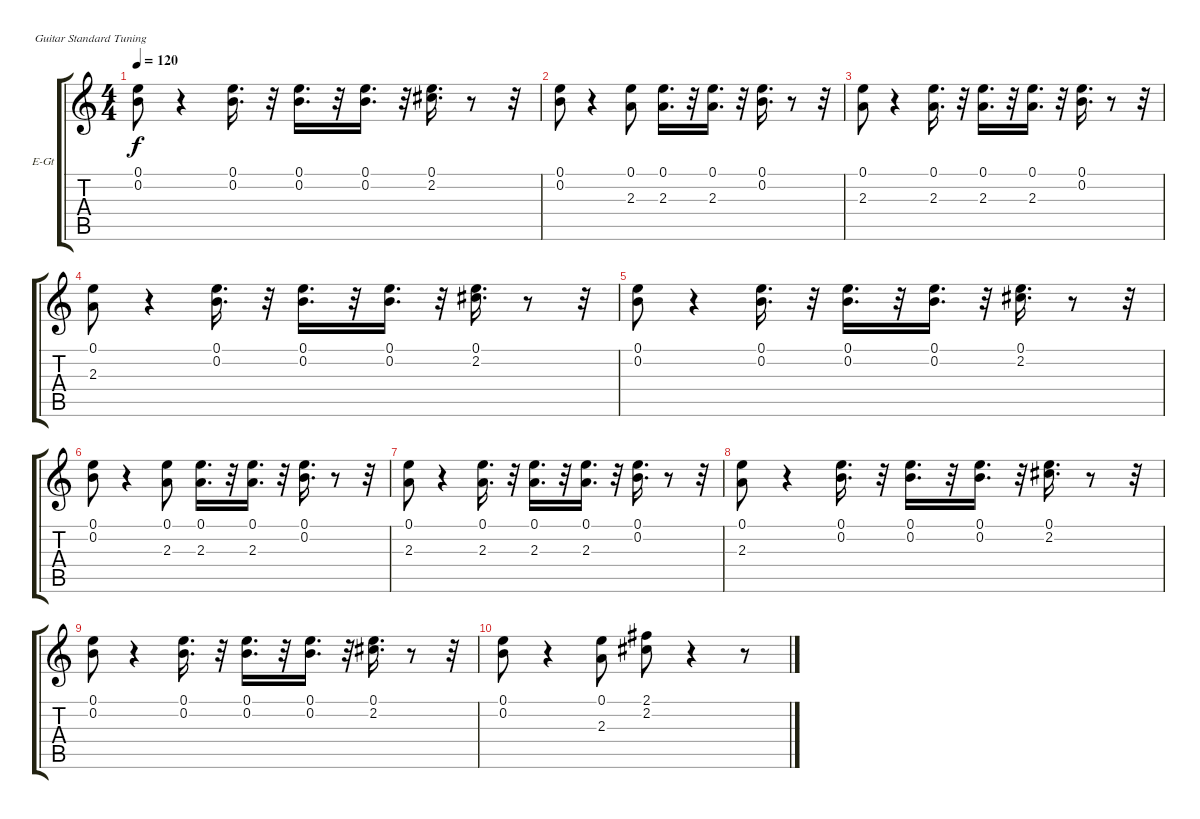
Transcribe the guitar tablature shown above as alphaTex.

\bracketExtendMode groupsimilarinstruments
\firstSystemTrackNameOrientation horizontal
\otherSystemsTrackNameOrientation horizontal
\track ("Гитара 1" "E-Gt") {instrument electricguitarclean}
\staff {score tabs}
\tuning (E4 B3 G3 D3 A2 E2)
\ts (4 4)
\tempo 120
\clef g2
\ks c
(0.1 0.2).8{dy f} r.4 (0.1 0.2).16{d} r.32 (0.1 0.2).16{d} r.32 (0.1 0.2).16{d} r.32 (0.1 2.2).16{d} r.8 r.32 |
(0.1 0.2).8 r.4 (0.1 2.3).8 (0.1 2.3).16{d} r.32 (0.1 2.3).16{d} r.32 (0.1 0.2).16{d} r.8 r.32 |
(0.1 2.3).8 r.4 (0.1 2.3).16{d} r.32 (0.1 2.3).16{d} r.32 (0.1 2.3).16{d} r.32 (0.1 0.2).16{d} r.8 r.32 |
(0.1 2.3).8 r.4 (0.1 0.2).16{d} r.32 (0.1 0.2).16{d} r.32 (0.1 0.2).16{d} r.32 (0.1 2.2).16{d} r.8 r.32 |
(0.1 0.2).8 r.4 (0.1 0.2).16{d} r.32 (0.1 0.2).16{d} r.32 (0.1 0.2).16{d} r.32 (0.1 2.2).16{d} r.8 r.32 |
(0.1 0.2).8 r.4 (0.1 2.3).8 (0.1 2.3).16{d} r.32 (0.1 2.3).16{d} r.32 (0.1 0.2).16{d} r.8 r.32 |
(0.1 2.3).8 r.4 (0.1 2.3).16{d} r.32 (0.1 2.3).16{d} r.32 (0.1 2.3).16{d} r.32 (0.1 0.2).16{d} r.8 r.32 |
(0.1 2.3).8 r.4 (0.1 0.2).16{d} r.32 (0.1 0.2).16{d} r.32 (0.1 0.2).16{d} r.32 (0.1 2.2).16{d} r.8 r.32 |
(0.1 0.2).8 r.4 (0.1 0.2).16{d} r.32 (0.1 0.2).16{d} r.32 (0.1 0.2).16{d} r.32 (0.1 2.2).16{d} r.8 r.32 |
(0.1 0.2).8 r.4 (0.1 2.3).8 (2.1 2.2).8 r.4 r.8
